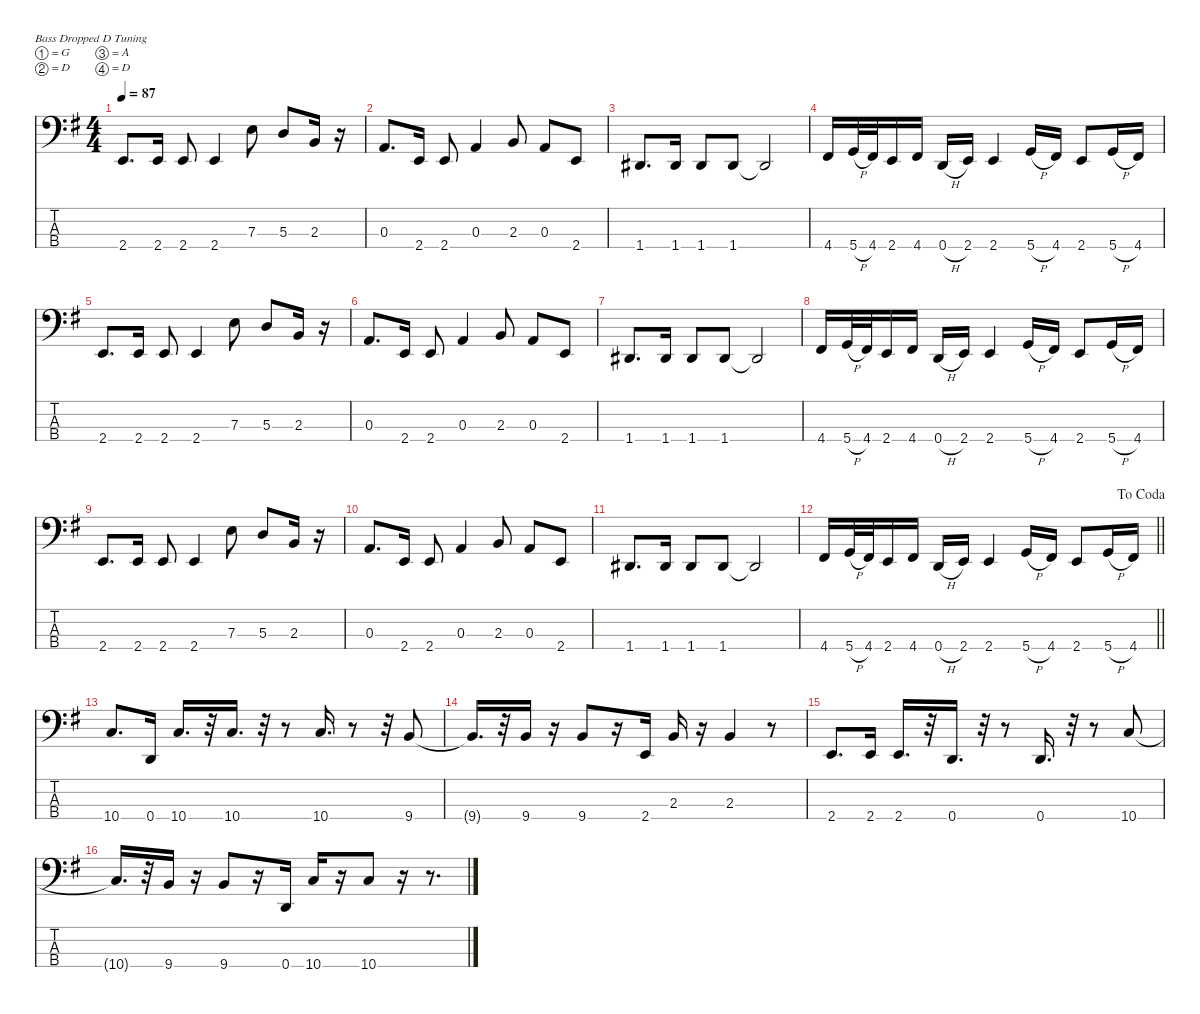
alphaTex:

\defaultSystemsLayout 4
\hideDynamics
\bracketExtendMode nobrackets
\singleTrackTrackNamePolicy hidden
\multiTrackTrackNamePolicy hidden
\otherSystemsTrackNameOrientation horizontal
\track ("Bass" "el.bs.") {defaultSystemsLayout 4 instrument electricbassfinger}
\staff {score tabs}
\tuning (G2 D2 A1 D1)
\ts (4 4)
\tempo 87
\clef f4
\ks eminor
2.4{acc forcenatural}.8{d dy f beam Up} 2.4{acc forcenatural}.16{beam Up} 2.4{acc forcenatural}.8{beam Up} 2.4{acc forcenatural}.4{beam Up} 7.3{acc forcenatural}.8{beam Down} 5.3{acc forcenatural}.8{beam Up} 2.3{acc forcenatural}.16{beam Up} r.16{beam Up} |
0.3{acc forcenatural}.8{d beam Up} 2.4{acc forcenatural}.16{beam Up} 2.4{acc forcenatural}.8{beam Up} 0.3{acc forcenatural}.4{beam Up} 2.3{acc forcenatural}.8{beam Up} 0.3{acc forcenatural}.8{beam Up} 2.4{acc forcenatural}.8{beam Up} |
1.4{acc #}.8{d beam Up} 1.4{acc #}.16{beam Up} 1.4{acc #}.8{beam Up} 1.4{acc #}.8{beam Up} 1.4{t acc #}.2{beam Up} |
4.4{acc #}.16{beam Up} 5.4{h acc forcenatural}.32{beam Up} 4.4{acc #}.32{beam Up} 2.4{acc forcenatural}.16{beam Up} 4.4{acc #}.16{beam Up} 0.4{h acc forcenatural}.16{beam Up} 2.4{acc forcenatural}.16{beam Up} 2.4{acc forcenatural}.4{beam Up} 5.4{h acc forcenatural}.16{beam Up} 4.4{acc #}.16{beam Up} 2.4{acc forcenatural}.8{beam Up} 5.4{h acc forcenatural}.16{beam Up} 4.4{acc #}.16{beam Up} |
2.4{acc forcenatural}.8{d beam Up} 2.4{acc forcenatural}.16{beam Up} 2.4{acc forcenatural}.8{beam Up} 2.4{acc forcenatural}.4{beam Up} 7.3{acc forcenatural}.8{beam Down} 5.3{acc forcenatural}.8{beam Up} 2.3{acc forcenatural}.16{beam Up} r.16{beam Up} |
0.3{acc forcenatural}.8{d beam Up} 2.4{acc forcenatural}.16{beam Up} 2.4{acc forcenatural}.8{beam Up} 0.3{acc forcenatural}.4{beam Up} 2.3{acc forcenatural}.8{beam Up} 0.3{acc forcenatural}.8{beam Up} 2.4{acc forcenatural}.8{beam Up} |
1.4{acc #}.8{d beam Up} 1.4{acc #}.16{beam Up} 1.4{acc #}.8{beam Up} 1.4{acc #}.8{beam Up} 1.4{t acc #}.2{beam Up} |
4.4{acc #}.16{beam Up} 5.4{h acc forcenatural}.32{beam Up} 4.4{acc #}.32{beam Up} 2.4{acc forcenatural}.16{beam Up} 4.4{acc #}.16{beam Up} 0.4{h acc forcenatural}.16{beam Up} 2.4{acc forcenatural}.16{beam Up} 2.4{acc forcenatural}.4{beam Up} 5.4{h acc forcenatural}.16{beam Up} 4.4{acc #}.16{beam Up} 2.4{acc forcenatural}.8{beam Up} 5.4{h acc forcenatural}.16{beam Up} 4.4{acc #}.16{beam Up} |
2.4{acc forcenatural}.8{d beam Up} 2.4{acc forcenatural}.16{beam Up} 2.4{acc forcenatural}.8{beam Up} 2.4{acc forcenatural}.4{beam Up} 7.3{acc forcenatural}.8{beam Down} 5.3{acc forcenatural}.8{beam Up} 2.3{acc forcenatural}.16{beam Up} r.16{beam Up} |
0.3{acc forcenatural}.8{d beam Up} 2.4{acc forcenatural}.16{beam Up} 2.4{acc forcenatural}.8{beam Up} 0.3{acc forcenatural}.4{beam Up} 2.3{acc forcenatural}.8{beam Up} 0.3{acc forcenatural}.8{beam Up} 2.4{acc forcenatural}.8{beam Up} |
1.4{acc #}.8{d beam Up} 1.4{acc #}.16{beam Up} 1.4{acc #}.8{beam Up} 1.4{acc #}.8{beam Up} 1.4{t acc #}.2{beam Up} |
\jump dacoda
\barLineRight lightlight
4.4{acc #}.16{beam Up} 5.4{h acc forcenatural}.32{beam Up} 4.4{acc #}.32{beam Up} 2.4{acc forcenatural}.16{beam Up} 4.4{acc #}.16{beam Up} 0.4{h acc forcenatural}.16{beam Up} 2.4{acc forcenatural}.16{beam Up} 2.4{acc forcenatural}.4{beam Up} 5.4{h acc forcenatural}.16{beam Up} 4.4{acc #}.16{beam Up} 2.4{acc forcenatural}.8{beam Up} 5.4{h acc forcenatural}.16{beam Up} 4.4{acc #}.16{beam Up} |
10.4{acc forcenatural}.8{d beam Up} 0.4{acc forcenatural}.16{beam Up} 10.4{acc forcenatural}.16{d beam Up} r.32{beam Up} 10.4{acc forcenatural}.16{d beam Up} r.32{beam Up} r.8{beam Up} 10.4{acc forcenatural}.16{d beam Up} r.8{beam Up} r.32{beam Up} 9.4{acc forcenatural}.8{beam Up} |
9.4{t acc forcenatural}.16{d beam Up} r.32{beam Up} 9.4{acc forcenatural}.16{beam Up} r.16{beam Up} 9.4{acc forcenatural}.8{beam Up} r.16{beam Up} 2.4{acc forcenatural}.16{beam Up} 2.3{acc forcenatural}.16{beam Up} r.16{beam Up} 2.3{acc forcenatural}.4{beam Up} r.8{beam Up} |
2.4{acc forcenatural}.8{d beam Up} 2.4{acc forcenatural}.16{beam Up} 2.4{acc forcenatural}.16{d beam Up} r.32{beam Up} 0.4{acc forcenatural}.16{d beam Up} r.32{beam Up} r.8{beam Up} 0.4{acc forcenatural}.16{d beam Up} r.32{beam Up} r.8{beam Up} 10.4{acc forcenatural}.8{beam Up} |
10.4{t acc forcenatural}.16{d beam Up} r.32{beam Up} 9.4{acc forcenatural}.16{beam Up} r.16{beam Up} 9.4{acc forcenatural}.8{beam Up} r.16{beam Up} 0.4{acc forcenatural}.16{beam Up} 10.4{acc forcenatural}.16{beam Up} r.16{beam Up} 10.4{acc forcenatural}.8{beam Up} r.16{beam Up} r.8{d beam Up}
